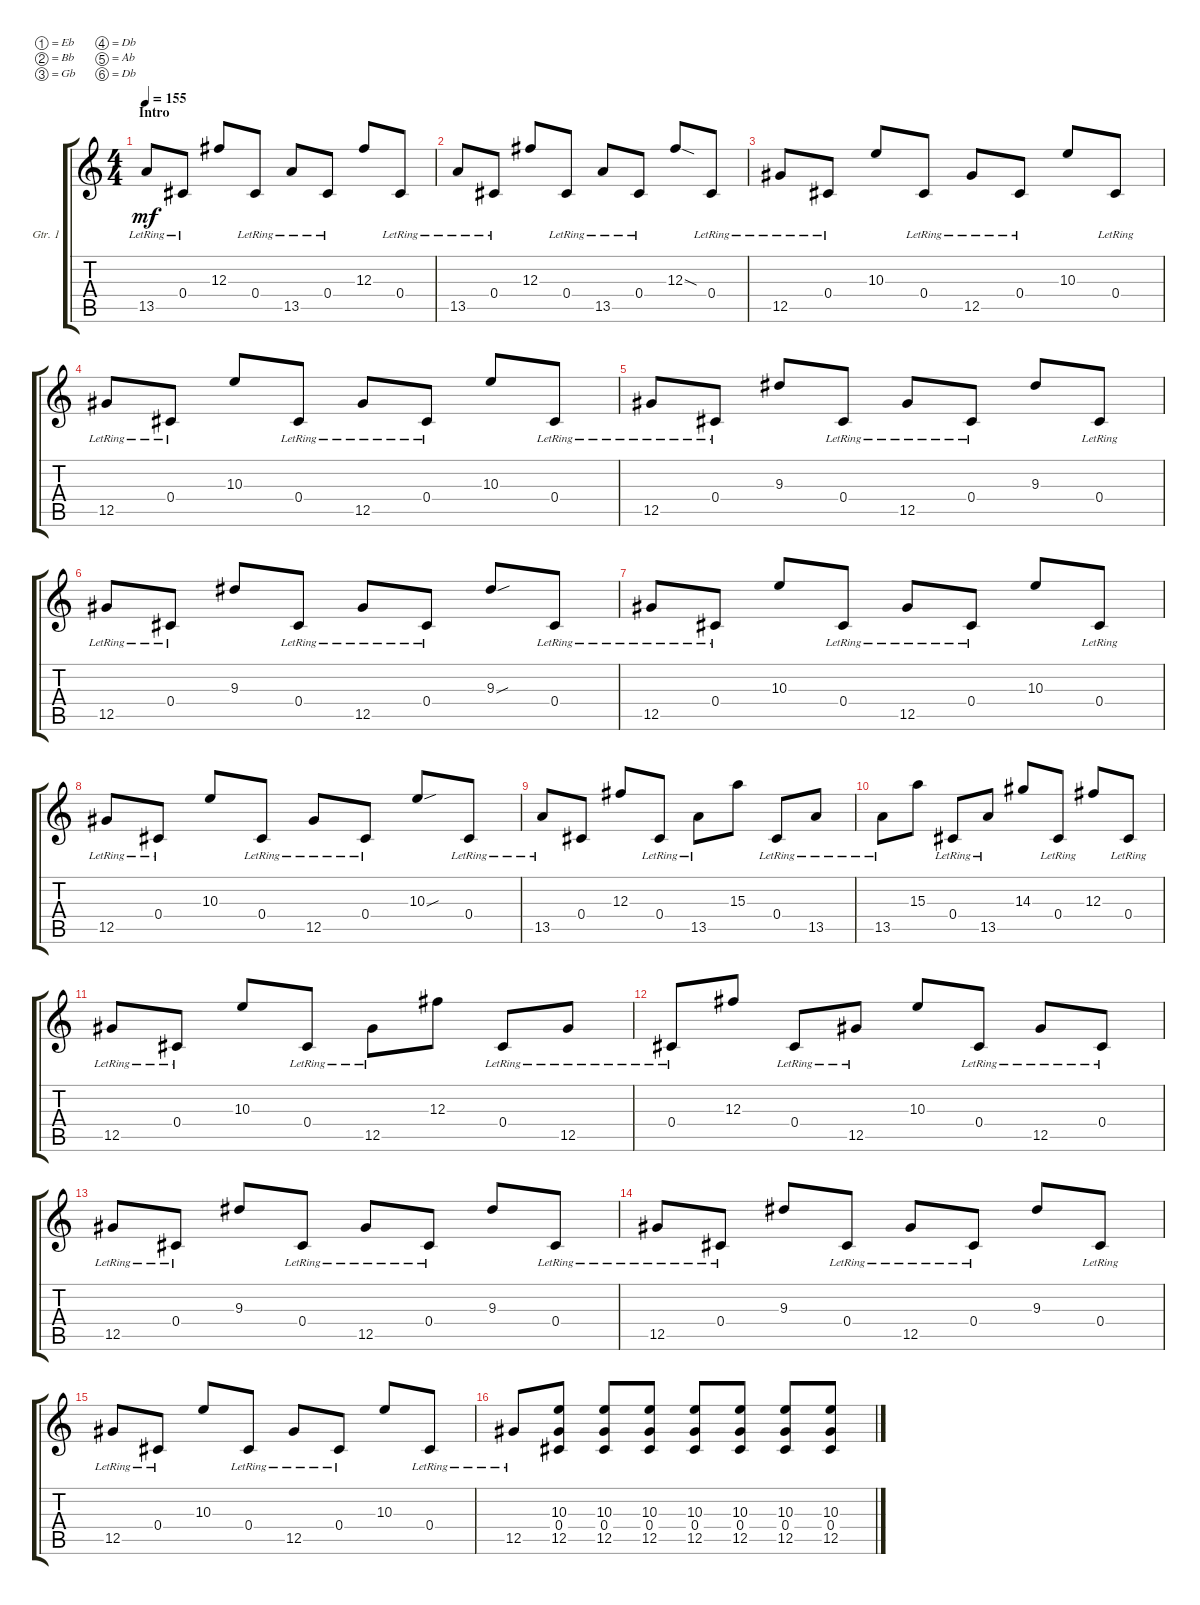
\defaultSystemsLayout 4
\bracketExtendMode groupsimilarinstruments
\firstSystemTrackNameOrientation horizontal
\otherSystemsTrackNameOrientation horizontal
\track ("Electric Guitar" "Gtr. 1") {instrument electricguitarclean}
\staff {score tabs}
\tuning (Eb4 Bb3 Gb3 Db3 Ab2 Db2)
\ts (4 4)
\section ("" "Intro")
\tempo 155
\clef g2
\ks c
13.5{lr}.8{dy mf instrument electricguitarclean} 0.4{lr}.8 12.3.8 0.4{lr}.8 13.5{lr}.8 0.4{lr}.8 12.3.8 0.4{lr}.8 |
13.5{lr}.8 0.4{lr}.8 12.3.8 0.4{lr}.8 13.5{lr}.8 0.4{lr}.8 12.3{sod}.8 0.4{lr}.8 |
12.5{lr}.8 0.4{lr}.8 10.3.8 0.4{lr}.8 12.5{lr}.8 0.4{lr}.8 10.3.8 0.4{lr}.8 |
12.5{lr}.8 0.4{lr}.8 10.3.8 0.4{lr}.8 12.5{lr}.8 0.4{lr}.8 10.3.8 0.4{lr}.8 |
12.5{lr}.8 0.4{lr}.8 9.3.8 0.4{lr}.8 12.5{lr}.8 0.4{lr}.8 9.3.8 0.4{lr}.8 |
12.5{lr}.8 0.4{lr}.8 9.3.8 0.4{lr}.8 12.5{lr}.8 0.4{lr}.8 9.3{sou}.8 0.4{lr}.8 |
12.5{lr}.8 0.4{lr}.8 10.3.8 0.4{lr}.8 12.5{lr}.8 0.4{lr}.8 10.3.8 0.4{lr}.8 |
12.5{lr}.8 0.4{lr}.8 10.3.8 0.4{lr}.8 12.5{lr}.8 0.4{lr}.8 10.3{sou}.8 0.4{lr}.8 |
13.5{lr}.8 0.4.8 12.3.8 0.4{lr}.8 13.5{lr}.8 15.3.8 0.4{lr}.8 13.5{lr}.8 |
13.5{lr}.8 15.3.8 0.4{lr}.8 13.5{lr}.8 14.3.8 0.4{lr}.8 12.3.8 0.4{lr}.8 |
12.5{lr}.8 0.4{lr}.8 10.3.8 0.4{lr}.8 12.5{lr}.8 12.3.8 0.4{lr}.8 12.5{lr}.8 |
0.4{lr}.8 12.3.8 0.4{lr}.8 12.5{lr}.8 10.3.8 0.4{lr}.8 12.5{lr}.8 0.4{lr}.8 |
12.5{lr}.8 0.4{lr}.8 9.3.8 0.4{lr}.8 12.5{lr}.8 0.4{lr}.8 9.3.8 0.4{lr}.8 |
12.5{lr}.8 0.4{lr}.8 9.3.8 0.4{lr}.8 12.5{lr}.8 0.4{lr}.8 9.3.8 0.4{lr}.8 |
12.5{lr}.8 0.4{lr}.8 10.3.8 0.4{lr}.8 12.5{lr}.8 0.4{lr}.8 10.3.8 0.4{lr}.8 |
12.5{lr}.8 (12.5 10.3 0.4).8 (12.5 10.3 0.4).8 (12.5 10.3 0.4).8 (12.5 10.3 0.4).8 (12.5 10.3 0.4).8 (12.5 10.3 0.4).8 (12.5 0.4 10.3).8
